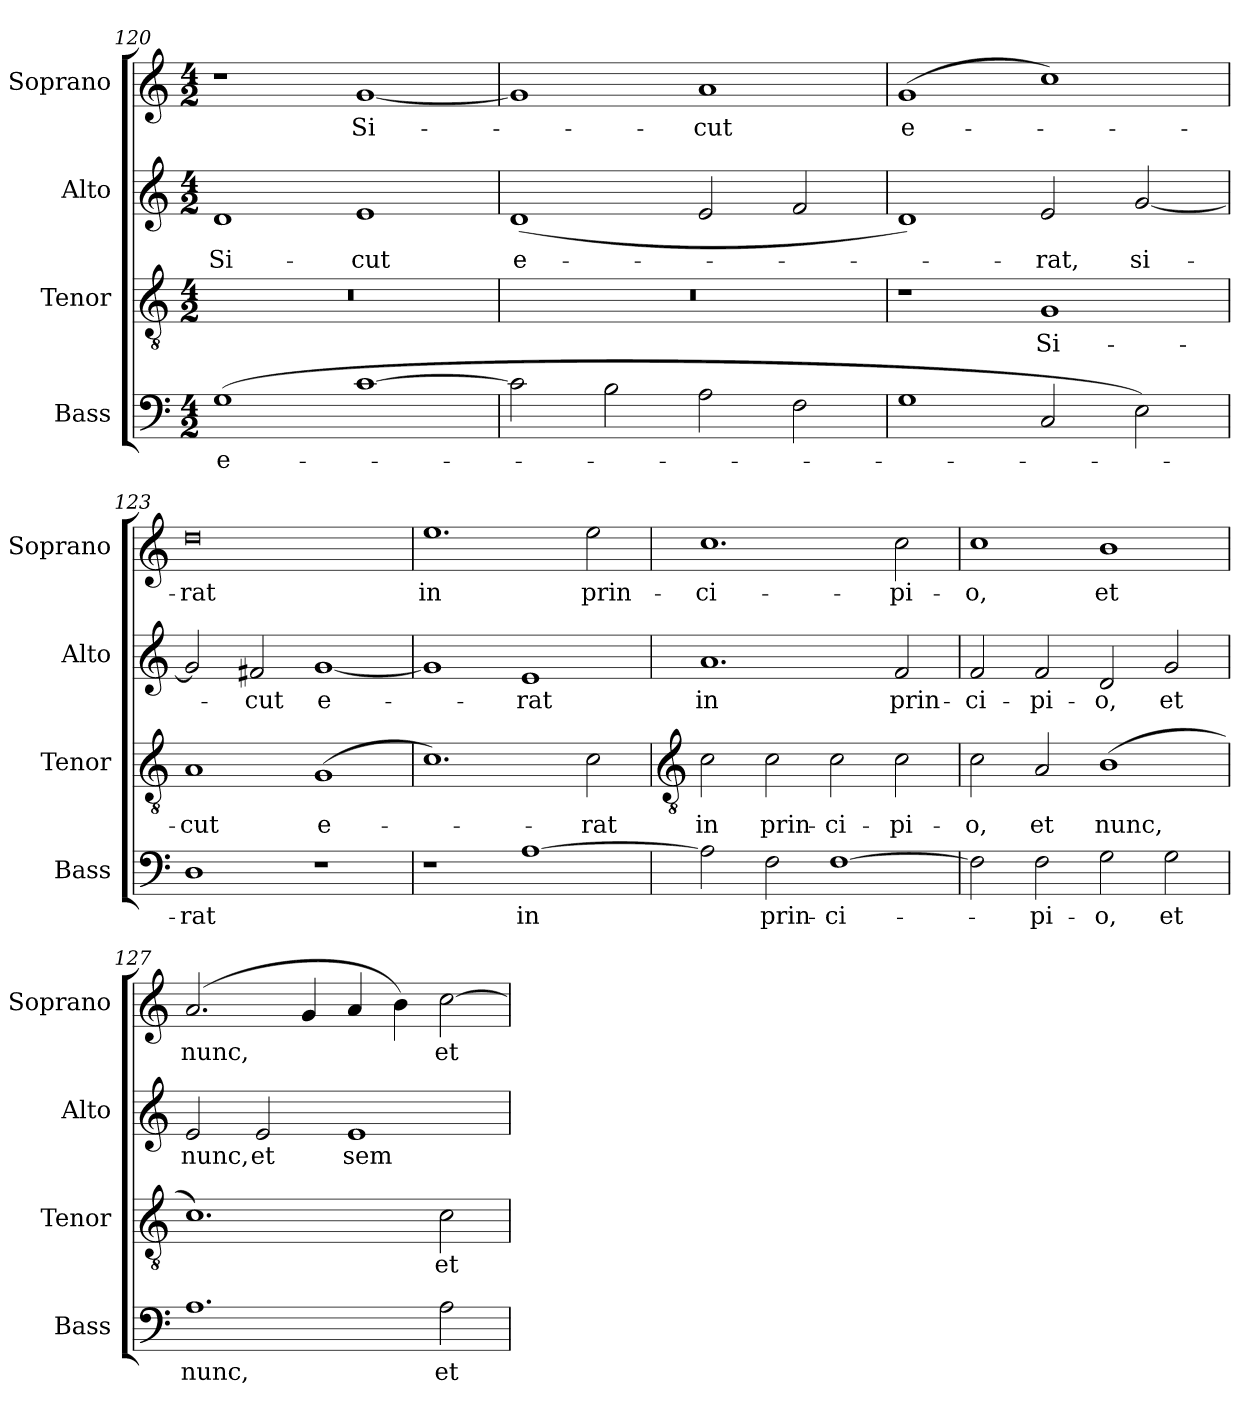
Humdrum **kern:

**kern	**text	**kern	**text	**kern	**text	**kern	**text
*part4	*part4	*part3	*part3	*part2	*part2	*part1	*part1
*staff4	*staff4	*staff3	*staff3	*staff2	*staff2	*staff1	*staff1
*I"Bass	*	*I"Tenor	*	*I"Alto	*	*I"Soprano	*
*I'Bass	*	*I'Tenor	*	*I'Alto	*	*I'Soprano	*
*clefF4	*	*clefGv2	*	*clefG2	*	*clefG2	*
*k[]	*	*k[]	*	*k[]	*	*k[]	*
*C:	*	*C:	*	*C:	*	*C:	*
*M4/2	*	*M4/2	*	*M4/2	*	*M4/2	*
=120	=120	=120	=120	=120	=120	=120	=120
!	!LO:LY:b	!	!	!	!LO:LY:b	!	!
(>1G	e-	0r	.	1d	Si-	1r	.
!	!	!	!	!	!LO:LY:b	!	!LO:LY:b
[1c	.	.	.	1e	-cut	[1g	Si-
=121	=121	=121	=121	=121	=121	=121	=121
!	!	!	!	!	!LO:LY:b	!	!
2c]	.	0r	.	(<1d	e-	1g]	.
2B	.	.	.	.	.	.	.
!	!	!	!	!	!	!	!LO:LY:b
2A	.	.	.	2e	.	1a	cut
2F	.	.	.	2f	.	.	.
=122	=122	=122	=122	=122	=122	=122	=122
!	!	!	!	!	!	!	!LO:LY:b
1G	.	1r	.	1d)	.	(<1g	e-
!	!	!	!LO:LY:b	!	!LO:LY:b	!	!
2C	.	1G	Si-	2e	rat,	1cc)	.
!	!	!	!	!	!LO:LY:b	!	!
2E)	.	.	.	[2g	si-	.	.
=123	=123	=123	=123	=123	=123	=123	=123
!	!LO:LY:b	!	!LO:LY:b	!	!	!	!LO:LY:b
1D	rat	1A	-cut	2g]	.	0dd	rat
!	!	!	!	!	!LO:LY:b	!	!
.	.	.	.	2f#	cut	.	.
!	!	!	!LO:LY:b	!	!LO:LY:b	!	!
1r	.	(<1G	e-	[1g	e-	.	.
=124	=124	=124	=124	=124	=124	=124	=124
!	!	!	!	!	!	!	!LO:LY:b
1r	.	1.c)	.	1g]	.	1.ee	in
!	!LO:LY:b	!	!	!	!LO:LY:b	!	!
[1A	in	.	.	1e	rat	.	.
!	!	!	!LO:LY:b	!	!	!	!LO:LY:b
.	.	2c	rat	.	.	2ee	prin-
!!LO:LB:g=z
=125	=125	=125	=125	=125	=125	=125	=125
*	*	*clefGv2	*	*	*	*	*
!	!	!	!LO:LY:b	!	!LO:LY:b	!	!LO:LY:b
2A]	.	2c	in	1.a	in	1.cc	-ci-
!	!LO:LY:b	!	!LO:LY:b	!	!	!	!
2F	prin-	2c	prin-	.	.	.	.
!	!LO:LY:b	!	!LO:LY:b	!	!	!	!
[1F	-ci-	2c	-ci-	.	.	.	.
!	!	!	!LO:LY:b	!	!LO:LY:b	!	!LO:LY:b
.	.	2c	-pi-	2f	prin-	2cc	-pi-
=126	=126	=126	=126	=126	=126	=126	=126
!	!	!	!LO:LY:b	!	!LO:LY:b	!	!LO:LY:b
2F]	.	2c	-o,	2f	-ci-	1cc	-o,
!	!LO:LY:b	!	!LO:LY:b	!	!LO:LY:b	!	!
2F	pi-	2A	et	2f	-pi-	.	.
!	!LO:LY:b	!	!LO:LY:b	!	!LO:LY:b	!	!LO:LY:b
2G	-o,	(>1B	nunc,	2d	-o,	1b	et
!	!LO:LY:b	!	!	!	!LO:LY:b	!	!
2G	et	.	.	2g	et	.	.
=127	=127	=127	=127	=127	=127	=127	=127
!	!LO:LY:b	!	!	!	!LO:LY:b	!	!LO:LY:b
1.A	nunc,	1.c)	.	2e	nunc,	(<2.a	nunc,
!	!	!	!	!	!LO:LY:b	!	!
.	.	.	.	2e	et	.	.
.	.	.	.	.	.	4g	.
!	!	!	!	!	!LO:LY:b	!	!
.	.	.	.	1e	sem-	4a	.
.	.	.	.	.	.	4b)	.
!	!LO:LY:b	!	!LO:LY:b	!	!	!	!LO:LY:b
2A	et	2c	et	.	.	[2cc	et
=	=	=	=	=	=	=	=
*-	*-	*-	*-	*-	*-	*-	*-
